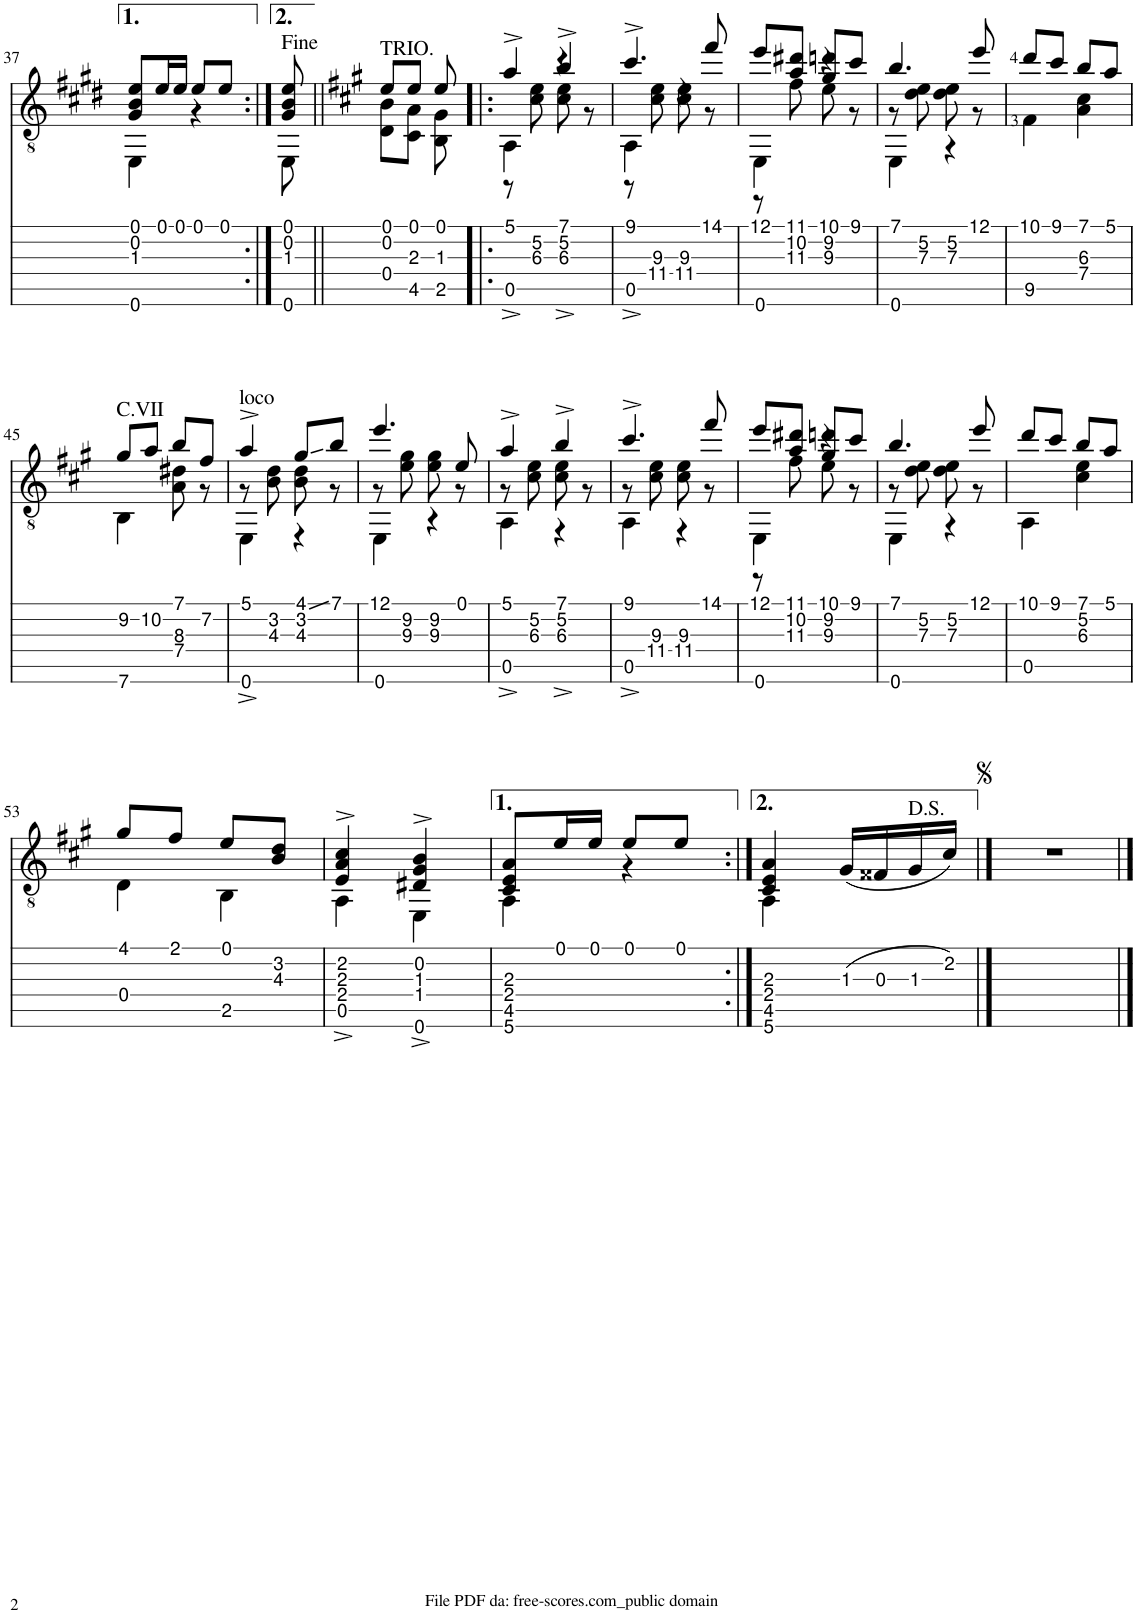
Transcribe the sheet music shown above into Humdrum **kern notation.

**kern	**kern
*part1	*part1
*staff2	*staff1
*I"Guitar	*
*I'Guit.	*
!!LO:PB:g=z
*	*clefGv2
*k[f#c#g#d#]	*k[f#c#g#d#]
*M2/4	*M2/4
=37	=37
*^	*^
8G#\ 8B\ 8e\L	4EE	8G#/ 8B/ 8e/L	4EE\
16eL	.	16e/L	.
16eJJ	.	16e/JJ	.
8eL	4r	8e/L	4r
8eJ	.	8e/J	.
=38:|!	=38:|!	=38:|!	=38:|!
8G# 8B 8e	8EE	8G#/ 8B/ 8e/	8EE\
=39||	=39||	=39||	=39||
*k[f#c#g#]	*	*k[f#c#g#]	*
!	!	!LO:TX:a:t=TRIO.	!
8e	8D 8B	8e/L	8D\ 8B\L
8eL	8C#\ 8A\L	8e/J	8C#\ 8A\J
8eJ	8BB\ 8G#\J	8e/	8BB\ 8G#\
=40!|:	=40!|:	=40!|:	=40!|:
*	*^	*	*^
4a^	4AA	8r	4a^/	4AA\	8r
.	.	8c# 8e	.	.	8c#\ 8e\
4b^	4r	8c# 8e	4b^/	4r	8c#\ 8e\
.	.	8r	.	.	8r
=41	=41	=41	=41	=41	=41
4.cc#^	4AA	8r	4.cc#^/	4AA\	8r
.	.	8c# 8e	.	.	8c#\ 8e\
.	4r	8c# 8e	.	4r	8c#\ 8e\
8ff#	.	8r	8ff#/	.	8r
=42	=42	=42	=42	=42	=42
8eeL	4EE	8r	8ee/L	4EE\	8r
8a\ 8dd#\J	.	8f#	8a/ 8dd#X/J	.	8f#\
8g#\ 8dd\L	4r	8e	8g#/ 8ddn/L	4r	8e\
8cc#J	.	8r	8cc#/J	.	8r
=43	=43	=43	=43	=43	=43
4.b	8r	4EE	4.b/	8r	4EE\
.	8d 8e	.	.	8d\ 8e\	.
.	8d 8e	4r	.	8d\ 8e\	4r
8ee	8r	.	8ee/	8r	.
*	*v	*v	*	*	*
*	*	*	*v	*v
=44	=44	=44	=44
8ddL	4F#	8dd/L	4F#\
8cc#J	.	8cc#/J	.
8bL	4A 4c#	8b/L	4A\ 4c#\
8aJ	.	8a/J	.
!!LO:LB:g=z	!!
=45	=45	=45	=45
!	!	!LO:TX:a:t=C.VII	!
8g#L	4BB	8g#/L	4BB\
8aJ	.	8a/J	.
8bL	8A 8d#	8b/L	8A\ 8d#X\
8f#J	8r	8f#/J	8r
=46	=46	=46	=46
*	*^	*	*^
!	!	!	!LO:TX:a:t=loco	!	!
4a^	8r	4EE	4a^/	8r	4EE\
.	8B 8d	.	.	8B\ 8d\	.
8g#L	8B 8d	4r	8g#/L	8B\ 8d\	4r
8bJ	8r	.	8b/J	8r	.
=47	=47	=47	=47	=47	=47
4.ee	8r	4EE	4.ee/	8r	4EE\
.	8e 8g#	.	.	8e\ 8g#\	.
.	8e 8g#	4r	.	8e\ 8g#\	4r
8e	8r	.	8e/	8r	.
=48	=48	=48	=48	=48	=48
4a^	8r	4AA	4a^/	8r	4AA\
.	8c# 8e	.	.	8c#\ 8e\	.
4b^	8c# 8e	4r	4b^/	8c#\ 8e\	4r
.	8r	.	.	8r	.
=49	=49	=49	=49	=49	=49
4.cc#^	8r	4AA	4.cc#^/	8r	4AA\
.	8c# 8e	.	.	8c#\ 8e\	.
.	8c# 8e	4r	.	8c#\ 8e\	4r
8ff#	8r	.	8ff#/	8r	.
=50	=50	=50	=50	=50	=50
8eeL	4EE	8r	8ee/L	4EE\	8r
8a\ 8dd#\J	.	8f#	8a/ 8dd#X/J	.	8f#\
8g#\ 8ddn\L	4r	8e	8g#/ 8ddn/L	4r	8e\
8cc#J	.	8r	8cc#/J	.	8r
=51	=51	=51	=51	=51	=51
4.b	8r	4EE	4.b/	8r	4EE\
.	8d 8e	.	.	8d\ 8e\	.
.	8d 8e	4r	.	8d\ 8e\	4r
8ee	8r	.	8ee/	8r	.
*	*v	*v	*	*	*
*	*	*	*v	*v
=52	=52	=52	=52
8ddL	4AA	8dd/L	4AA\
8cc#J	.	8cc#/J	.
8bL	4c# 4e	8b/L	4c#\ 4e\
8aJ	.	8a/J	.
!!LO:LB:g=z	!!
=53	=53	=53	=53
8g#L	4D	8g#/L	4D\
8f#J	.	8f#/J	.
8eL	4BB	8e/L	4BB\
8B\ 8d\J	.	8B/ 8d/J	.
=54	=54	=54	=54
4E^ 4A^ 4c#^	4AA	4E/^ 4A/^ 4c#/^	4AA\
4D#^ 4G#^ 4B^	4EE	4D#X/^ 4G#/^ 4B/^	4EE\
=55	=55	=55	=55
8C#\ 8E\ 8A\L	4AA	8C#/ 8E/ 8A/L	4AA\
16eL	.	16e/L	.
16eJJ	.	16e/JJ	.
8eL	4r	8e/L	4r
8eJ	.	8e/J	.
=56:|!	=56:|!	=56:|!	=56:|!
4C# 4E 4A	4AA	4C#/ 4E/ 4A/	4AA\
16G#LL	4ryy	(16G#/LL	4ryy
16F##J	.	16F##X/	.
16G#L	.	16G#/	.
16c#JJ	.	16c#/JJ)	.
*v	*v	*	*
*	*v	*v
==57	==57
2r	2r
==	==
*-	*-
